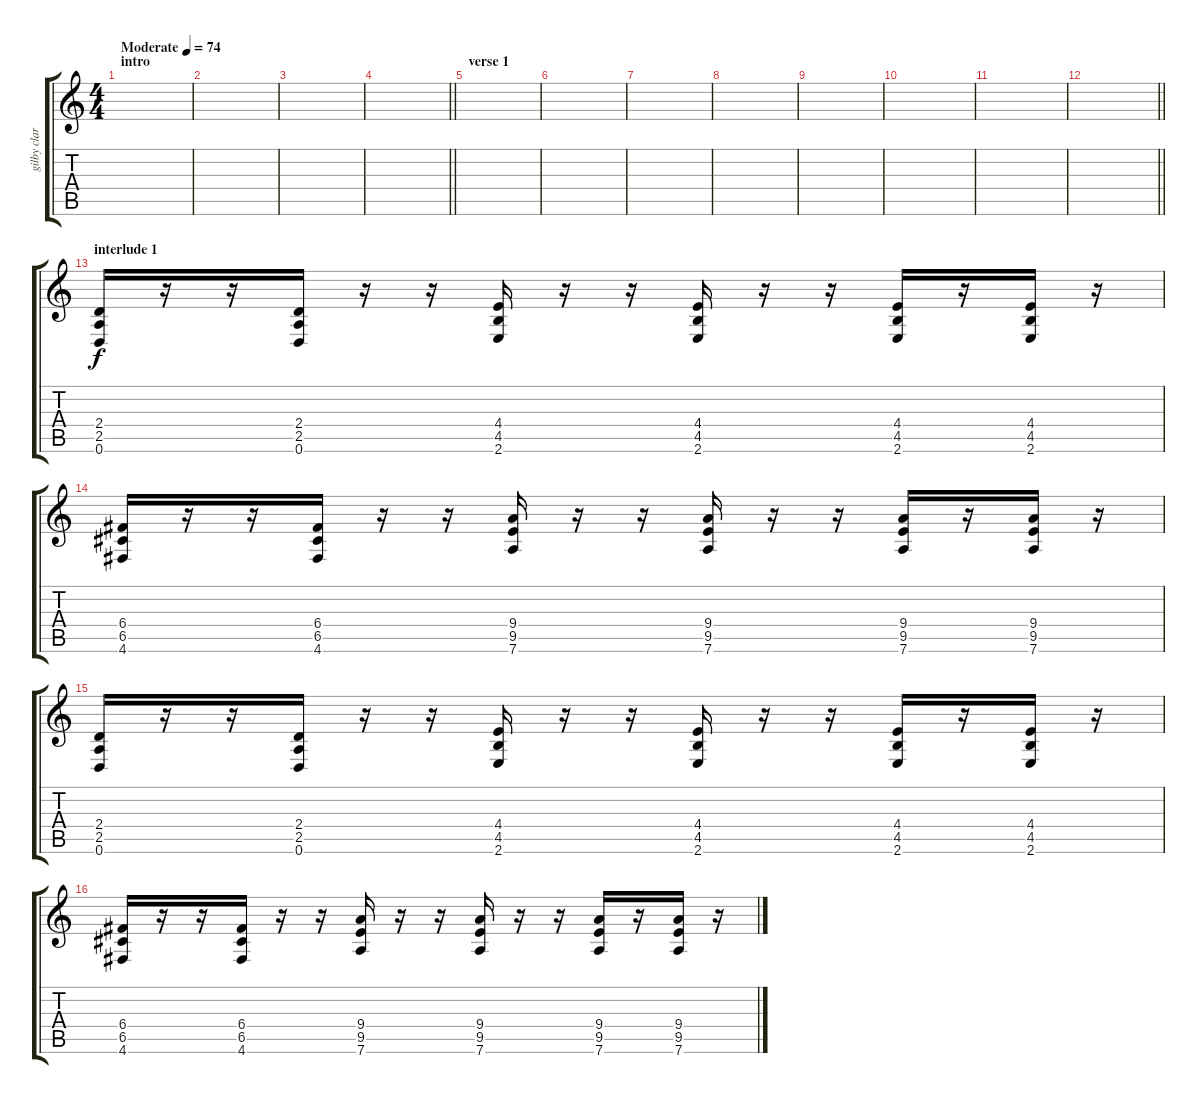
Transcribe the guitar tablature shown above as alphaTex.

\track ("gilby clarke - distortion" "gilby clar") {instrument distortionguitar}
\staff {score tabs}
\tuning (D4 A3 F3 C3 G2 D2) {hide}
\ts (4 4)
\section ("" "intro")
\tempo (74 "Moderate")
\clef g2
\ks c
|
|
|
\barLineRight lightlight
|
\section ("" "verse 1")
|
|
|
|
|
|
|
\barLineRight lightlight
|
\section ("" "interlude 1")
(2.4 2.5 0.6).16 r.16 r.16 (2.4 2.5 0.6).16 r.16 r.16 (4.4 4.5 2.6).16 r.16 r.16 (4.4 4.5 2.6).16 r.16 r.16 (4.4 4.5 2.6).16 r.16 (4.4 4.5 2.6).16 r.16 |
(6.4 6.5 4.6).16 r.16 r.16 (6.4 6.5 4.6).16 r.16 r.16 (9.4 9.5 7.6).16 r.16 r.16 (9.4 9.5 7.6).16 r.16 r.16 (9.4 9.5 7.6).16 r.16 (9.4 9.5 7.6).16 r.16 |
(2.4 2.5 0.6).16 r.16 r.16 (2.4 2.5 0.6).16 r.16 r.16 (4.4 4.5 2.6).16 r.16 r.16 (4.4 4.5 2.6).16 r.16 r.16 (4.4 4.5 2.6).16 r.16 (4.4 4.5 2.6).16 r.16 |
(6.4 6.5 4.6).16 r.16 r.16 (6.4 6.5 4.6).16 r.16 r.16 (9.4 9.5 7.6).16 r.16 r.16 (9.4 9.5 7.6).16 r.16 r.16 (9.4 9.5 7.6).16 r.16 (9.4 9.5 7.6).16 r.16
